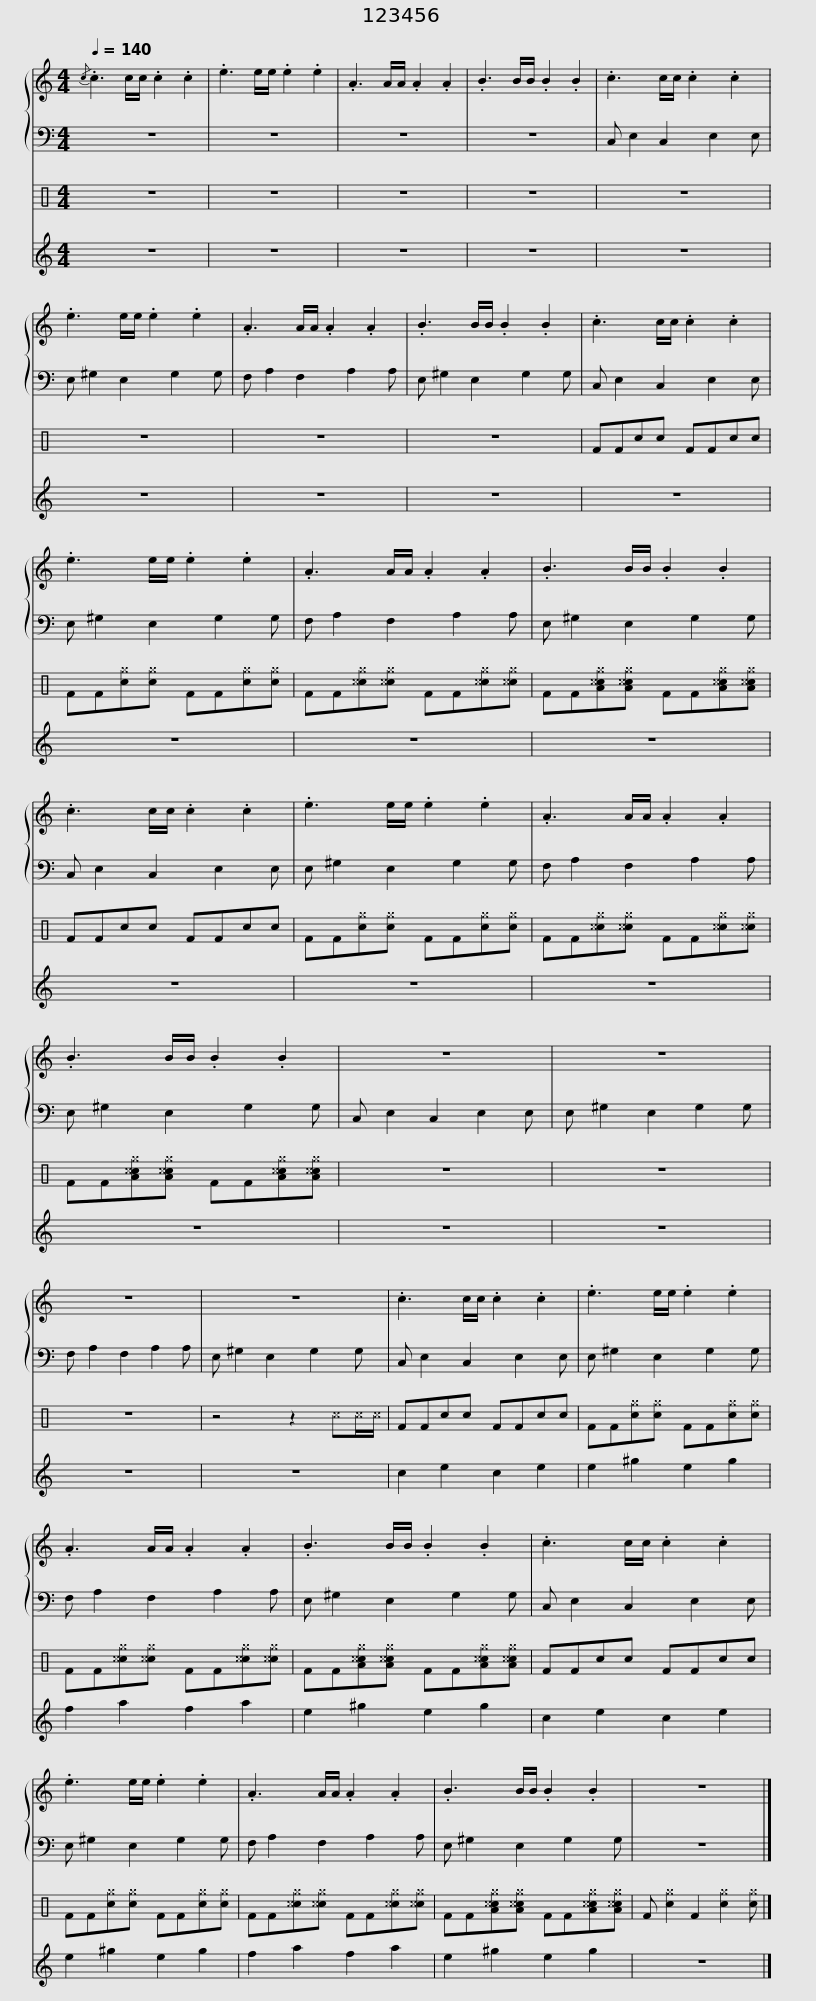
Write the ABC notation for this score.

X:1
%%score { 1 | 2 } 3 4
L:1/8
Q:1/4=140
M:4/4
I:linebreak $
K:C
V:1 treble
V:2 bass
V:3 perc
K:none
V:4 treble
V:1
{/c} .c3 c/c/ .c2 .c2 | .e3 e/e/ .e2 .e2 | .A3 A/A/ .A2 .A2 | .B3 B/B/ .B2 .B2 | .c3 c/c/ .c2 .c2 | %5
 .e3 e/e/ .e2 .e2 |$ .A3 A/A/ .A2 .A2 | .B3 B/B/ .B2 .B2 | .c3 c/c/ .c2 .c2 | .e3 e/e/ .e2 .e2 |$ %10
 .A3 A/A/ .A2 .A2 | .B3 B/B/ .B2 .B2 | .c3 c/c/ .c2 .c2 | .e3 e/e/ .e2 .e2 |$ .A3 A/A/ .A2 .A2 | %15
 .B3 B/B/ .B2 .B2 | z8 | z8 | z8 |$ z8 | %20
 .c3 c/c/ .c2 .c2 | .e3 e/e/ .e2 .e2 | .A3 A/A/ .A2 .A2 |$ .B3 B/B/ .B2 .B2 | .c3 c/c/ .c2 .c2 | %25
 .e3 e/e/ .e2 .e2 | .A3 A/A/ .A2 .A2 |$ .B3 B/B/ .B2 .B2 | z8 |] %29
V:2
 z8 | z8 | z8 | z8 | C, E,2 C,2 E,2 E, | %5
 E, ^G,2 E,2 G,2 G, |$ F, A,2 F,2 A,2 A, | E, ^G,2 E,2 G,2 G, | C, E,2 C,2 E,2 E, | E, ^G,2 E,2 G,2 G, |$ %10
 F, A,2 F,2 A,2 A, | E, ^G,2 E,2 G,2 G, | C, E,2 C,2 E,2 E, | E, ^G,2 E,2 G,2 G, |$ F, A,2 F,2 A,2 A, | %15
 E, ^G,2 E,2 G,2 G, | C, E,2 C,2 E,2 E, | E, ^G,2 E,2 G,2 G, | F, A,2 F,2 A,2 A, |$ E, ^G,2 E,2 G,2 G, | %20
 C, E,2 C,2 E,2 E, | E, ^G,2 E,2 G,2 G, | F, A,2 F,2 A,2 A, |$ E, ^G,2 E,2 G,2 G, | C, E,2 C,2 E,2 E, | %25
 E, ^G,2 E,2 G,2 G, | F, A,2 F,2 A,2 A, |$ E, ^G,2 E,2 G,2 G, | z8 |] %29
V:3
 z8 | z8 | z8 | z8 | z8 | %5
 z8 |$ z8 | z8 | FFcc FFcc | FF[c^g][c^g] FF[c^g][c^g] |$ %10
 FF[^cc^g][^cc^g] FF[^cc^g][^cc^g] | FF[A^cc^g][A^cc^g] FF[A^cc^g][A^cc^g] | FFcc FFcc | FF[c^g][c^g] FF[c^g][c^g] |$ FF[^cc^g][^cc^g] FF[^cc^g][^cc^g] | %15
 FF[A^cc^g][A^cc^g] FF[A^cc^g][A^cc^g] | z8 | z8 | z8 |$ z4 z2 ^c^c/^c/ | %20
 FFcc FFcc | FF[c^g][c^g] FF[c^g][c^g] | FF[^cc^g][^cc^g] FF[^cc^g][^cc^g] |$ FF[A^cc^g][A^cc^g] FF[A^cc^g][A^cc^g] | FFcc FFcc | %25
 FF[c^g][c^g] FF[c^g][c^g] | FF[^cc^g][^cc^g] FF[^cc^g][^cc^g] |$ FF[A^cc^g][A^cc^g] FF[A^cc^g][A^cc^g] | F [c^g]2 F2 [c^g]2 [c^g] |] %29
V:4
 z8 | z8 | z8 | z8 | z8 | %5
 z8 |$ z8 | z8 | z8 | z8 |$ %10
 z8 | z8 | z8 | z8 |$ z8 | %15
 z8 | z8 | z8 | z8 |$ z8 | %20
 c2 e2 c2 e2 | e2 ^g2 e2 g2 | f2 a2 f2 a2 |$ e2 ^g2 e2 g2 | c2 e2 c2 e2 | %25
 e2 ^g2 e2 g2 | f2 a2 f2 a2 |$ e2 ^g2 e2 g2 | z8 |] %29
